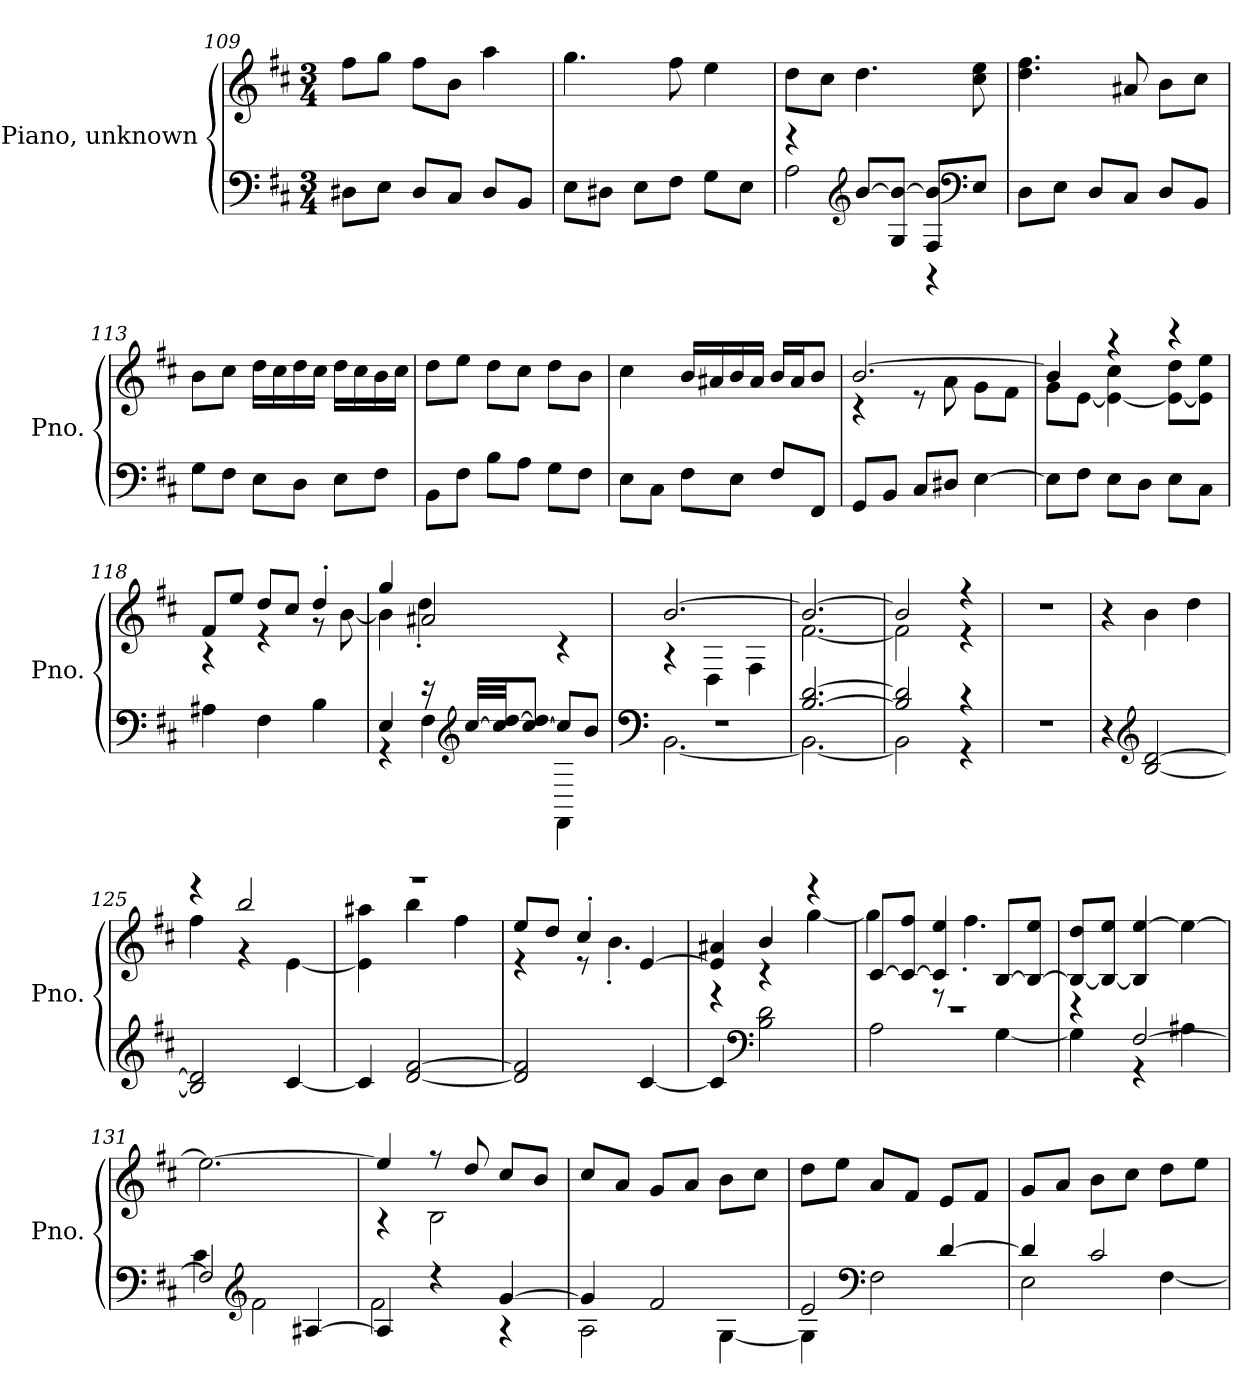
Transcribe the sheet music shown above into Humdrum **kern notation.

**kern	**kern
*part1	*part1
*staff2	*staff1
*I"Piano, unknown	*
*I'Pno.	*
*clefF4	*clefG2
*k[f#c#]	*k[f#c#]
*M3/4	*M3/4
=109	=109
8D#X\L	8ff#\L
8E\J	8gg\J
8D#/L	8ff#\L
8C#/J	8b\J
8D#/L	4aa\
8BB/J	.
=110	=110
8E\L	4.gg\
8D#X\J	.
8E\L	.
8F#\J	8ff#\
8G\L	4ee\
8E\J	.
=111	=111
*^	*
4r	2A\	8dd\L
.	.	8cc#\J
*clefG2	*	*
[8b/L	.	4.dd\
8G/ 8b/_J	.	.
8F#/ 8b/]L	4r	.
*clefF4	*	*
8E/J	.	8cc#\ 8ee\
*v	*v	*
!!LO:PB:g=z
=112	=112
8D\L	4.dd\ 4.ff#\
8E\J	.
8D/L	.
8C#/J	8a#X/
8D/L	8b\L
8BB/J	8cc#\J
=113	=113
8G\L	8b\L
8F#\J	8cc#\J
8E\L	16dd\LL
.	16cc#\
8D\J	16dd\
.	16cc#\JJ
8E\L	16dd\LL
.	16cc#\
8F#\J	16b\
.	16cc#\JJ
=114	=114
8BB\L	8dd\L
8F#\J	8ee\J
8B\L	8dd\L
8A\J	8cc#\J
8G\L	8dd\L
8F#\J	8b\J
=115	=115
8E\L	4cc#\
8C#\J	.
8F#\L	16b/LL
.	16a#X/
8E\J	16b/
.	16a#/JJ
8F#/L	16b/LL
.	16a#/J
8FF#/J	8b/J
=116	=116
*	*^
8GG/L	[2.b/	4r
8BB/J	.	.
8C#/L	.	8r
8D#X/J	.	8a\
[4E\	.	8g\L
.	.	8f#\J
!!LO:LB:g=z	!!
=117	=117	=117
8E\L]	4b/]	8g\L
8F#\J	.	[8e\J
8E\L	4r	4e\_ 4cc#\
8D\J	.	.
8E\L	4r	8e\_ 8dd\L
8C#\J	.	8e\] 8ee\J
=118	=118	=118
4A#X\	8f#/L	4r
.	8ee/J	.
4F#\	8dd/L	4r
.	8cc#/J	.
4B\	4dd'/	8r
.	.	[8b\
=119	=119	=119
*^	*	*
4E/	4r	4gg/	4b\]
16r	4F#\	2a#X/	4dd'\
*clefG2	*	*	*
[32cc#/LLL	.	.	.
32cc#/] [32dd/JJ	.	.	.
[8cc#/ 8dd/]J	.	.	.
8cc#/L]	4FF#\	.	4r
8b/J	.	.	.
=120	=120	=120	=120
*clefF4	*	*	*
2.r	[2.BB\	[2.b/	4r
.	.	.	4D\
.	.	.	4F#\
=121	=121	=121	=121
[2.B/ [2.d/	2.BB\_	2.b/_	[2.f#\
=122	=122	=122	=122
2B/] 2d/]	2BB\]	2b/]	2f#\]
4r	4r	4r	4r
*v	*v	*	*
*	*v	*v
=123	=123
2.r	2.r
!!LO:LB:g=z
=124	=124
4r	4r
*clefG2	*
[2B/ [2d/	4b\
.	4dd\
=125	=125
*	*^
2B/] 2d/]	4r	4ff#\
.	2bb/	4r
[4c#/	.	[4e\
=126	=126	=126
4c#/]	2.r	4e\] 4aa#X\
[2d/ [2f#/	.	4bb\
.	.	4ff#\
=127	=127	=127
2d/] 2f#/]	8ee/L	4r
.	8dd/J	.
.	4cc#'/	8r
.	.	4.b'\
[4c#/	[4e/	.
=128	=128	=128
4c#/]	4e/] 4a#X/	4r
*clefF4	*	*
2B\ 2d\	4b/	4r
.	4r	[4gg\
=129	=129	=129
*^	*	*
2.r	2A\	[8c#/L	4gg\]
.	.	8c#/_ 8ff#/J	.
.	.	4c#/] 4ee/	8r
.	.	.	4.ff#'\
.	[4G\	[8B/L	.
.	.	8B/_ 8ee/J	.
*	*	*v	*v
=130	=130	=130
4r	4G\]	8B/_ 8dd/L
.	.	8B/_ 8ee/J
[2F#/	4r	4B/] [4ee/
.	4A#X\	4ee\_
!!LO:LB:g=z
=131	=131	=131
2F#/]	4c#\	2.ee\_
*clefG2	*	*
.	2f#\	.
[4A#X/	.	.
=132	=132	=132
*	*	*^
4A#/]	2f#\	4ee/]	4r
4r	.	8r	2B\
.	.	8dd/	.
[4g/	4r	8cc#/L	.
.	.	8b/J	.
*	*	*v	*v
=133	=133	=133
4g/]	2A\	8cc#/L
.	.	8a/J
2f#/	.	8g/L
.	.	8a/J
.	[4G\	8b\L
.	.	8cc#\J
=134	=134	=134
2e/	4G\]	8dd\L
.	.	8ee\J
*clefF4	*	*
.	2F#\	8a/L
.	.	8f#/J
[4d/	.	8e/L
.	.	8f#/J
=135	=135	=135
4d/]	2E\	8g/L
.	.	8a/J
2c#/	.	8b\L
.	.	8cc#\J
.	[4F#\	8dd\L
.	.	8ee\J
*v	*v	*
=	=
*-	*-
